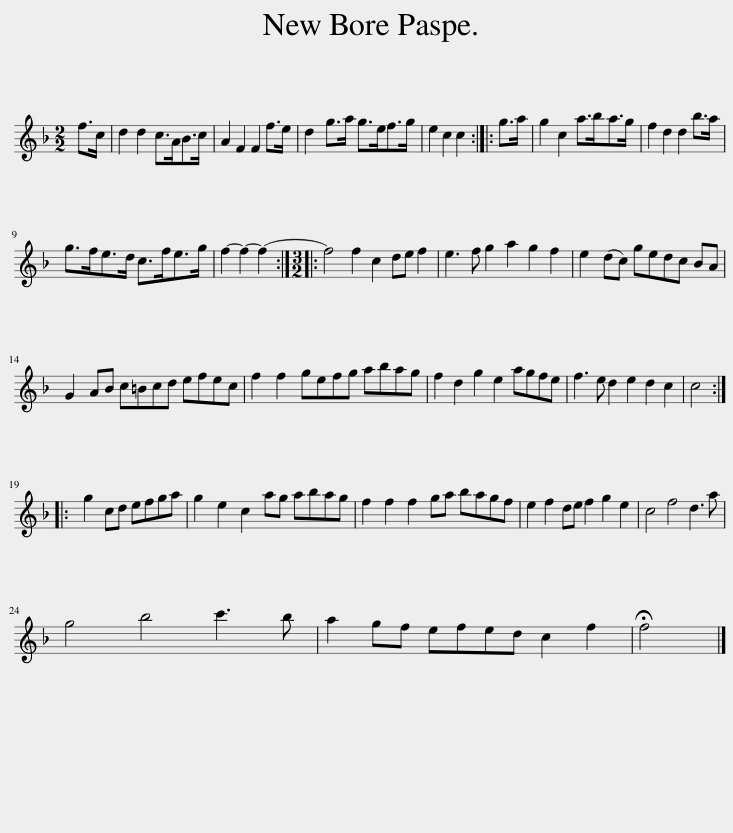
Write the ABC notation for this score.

X:1
L:1/8
M:2/2
I:linebreak $
K:F
V:1 treble
V:1
 f>c | d2 d2 c>AB>c | A2 F2 F2 f>e | d2 g>a g>ef>g | e2 c2 c2 :: %5
 g>a | g2 c2 a>ba>g | f2 d2 d2 b>a |$ g>fe>d c>fe>g | f2- f2- f2- :: %10
[M:3/2] f4 f2 c2 de f2 | e3 f g2 a2 g2 f2 | e2 (dc) gedc BA |$ G2 AB c=Bcd efec | f2 f2 gefg abag | %15
 f2 d2 g2 e2 agfe | f3 e d2 e2 d2 c2 | c4 ::$ g2 cd efga | g2 e2 c2 ag abag | %20
 f2 f2 f2 ga bagf | e2 f2 de f2 g2 e2 | c4 f4 d3 a |$ g4 b4 c'3 b | a2 gf efed c2 f2 | %25
 !fermata!f4 |] %26
